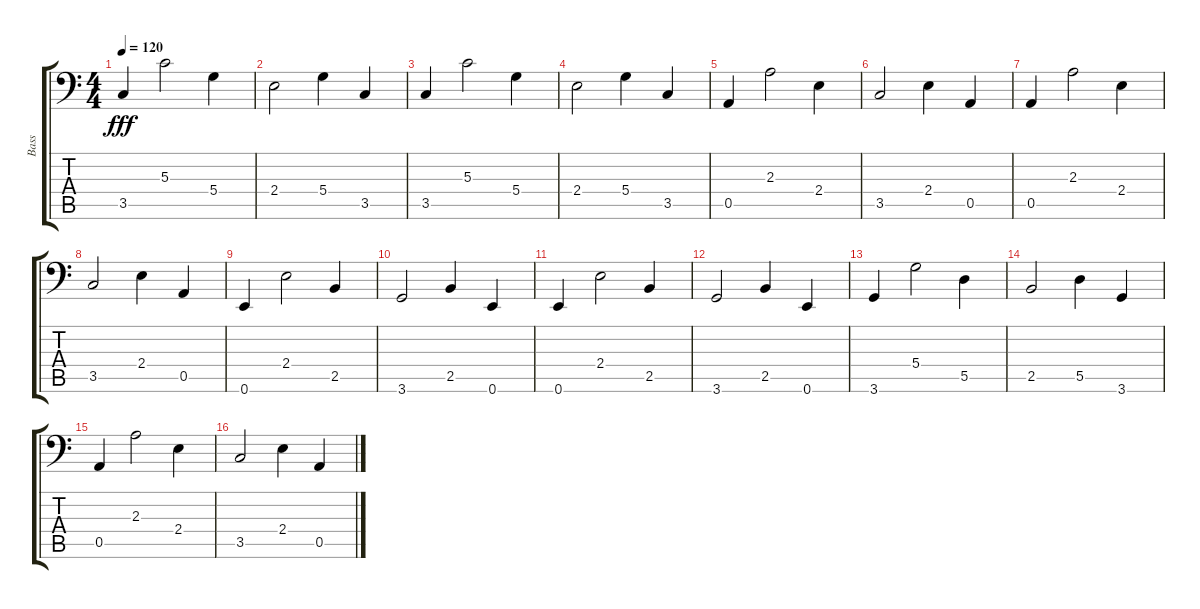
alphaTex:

\track ("Bass" "Bass") {instrument electricbassfinger}
\staff {score tabs}
\tuning (E3 B2 G2 D2 A1 E1) {hide}
\ts (4 4)
\tempo 120
\clef f4
\ks c
3.5.4{dy fff} 5.3.2 5.4.4 |
2.4.2 5.4.4 3.5.4 |
3.5.4 5.3.2 5.4.4 |
2.4.2 5.4.4 3.5.4 |
0.5.4 2.3.2 2.4.4 |
3.5.2 2.4.4 0.5.4 |
0.5.4 2.3.2 2.4.4 |
3.5.2 2.4.4 0.5.4 |
0.6.4 2.4.2 2.5.4 |
3.6.2 2.5.4 0.6.4 |
0.6.4 2.4.2 2.5.4 |
3.6.2 2.5.4 0.6.4 |
3.6.4 5.4.2 5.5.4 |
2.5.2 5.5.4 3.6.4 |
0.5.4 2.3.2 2.4.4 |
3.5.2 2.4.4 0.5.4
